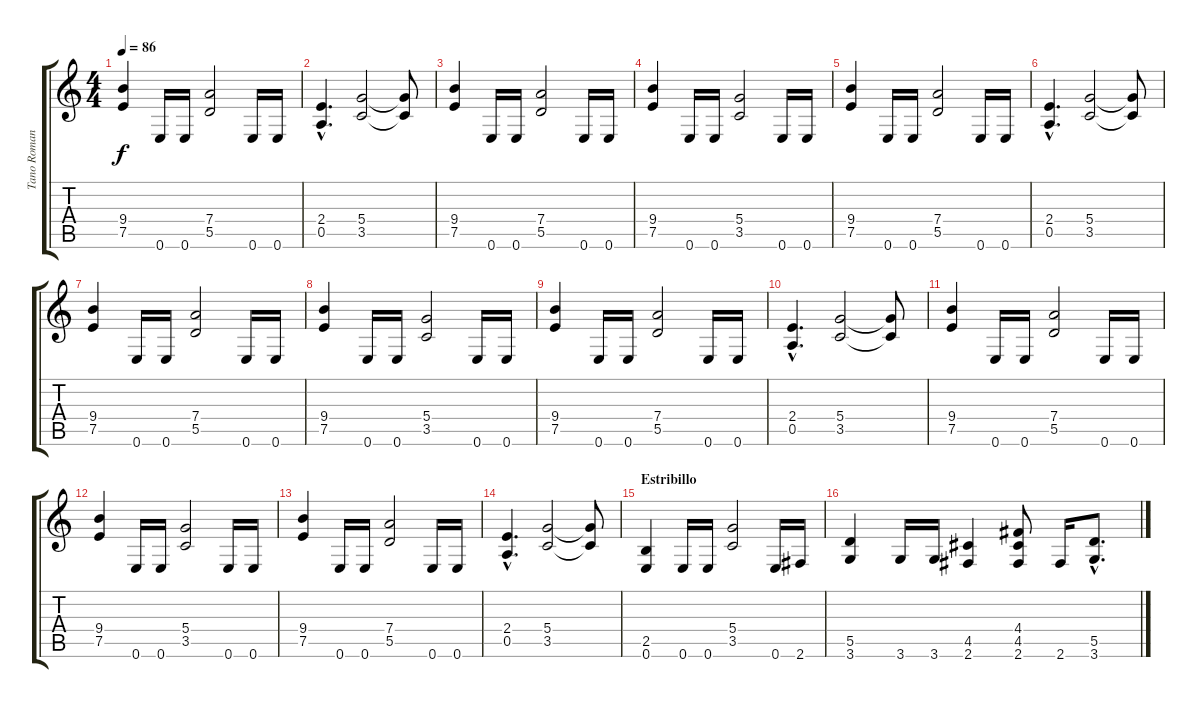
\track ("Tano Romano (Gtr 2)" "Tano Roman") {instrument distortionguitar}
\staff {score tabs}
\tuning (E4 B3 G3 D3 A2 E2) {hide}
\ts (4 4)
\tempo 86
\clef g2
\ks c
(9.4 7.5).4{dy f} 0.6.16 0.6.16 (7.4 5.5).2 0.6.16 0.6.16 |
(2.4{hac} 0.5{hac}).4{d} (5.4 3.5).2 (5.4{t} 3.5{t}).8 |
(9.4 7.5).4 0.6.16 0.6.16 (7.4 5.5).2 0.6.16 0.6.16 |
(9.4 7.5).4 0.6.16 0.6.16 (5.4 3.5).2 0.6.16 0.6.16 |
(9.4 7.5).4 0.6.16 0.6.16 (7.4 5.5).2 0.6.16 0.6.16 |
(2.4{hac} 0.5{hac}).4{d} (5.4 3.5).2 (5.4{t} 3.5{t}).8 |
(9.4 7.5).4 0.6.16 0.6.16 (7.4 5.5).2 0.6.16 0.6.16 |
(9.4 7.5).4 0.6.16 0.6.16 (5.4 3.5).2 0.6.16 0.6.16 |
(9.4 7.5).4 0.6.16 0.6.16 (7.4 5.5).2 0.6.16 0.6.16 |
(2.4{hac} 0.5{hac}).4{d} (5.4 3.5).2 (5.4{t} 3.5{t}).8 |
(9.4 7.5).4 0.6.16 0.6.16 (7.4 5.5).2 0.6.16 0.6.16 |
(9.4 7.5).4 0.6.16 0.6.16 (5.4 3.5).2 0.6.16 0.6.16 |
(9.4 7.5).4 0.6.16 0.6.16 (7.4 5.5).2 0.6.16 0.6.16 |
(2.4{hac} 0.5{hac}).4{d} (5.4 3.5).2 (5.4{t} 3.5{t}).8 |
\section ("" "Estribillo")
(2.5 0.6).4 0.6.16 0.6.16 (5.4 3.5).2 0.6.16 2.6.16 |
(5.5 3.6).4 3.6.16 3.6.16 (4.5 2.6).4 (4.4 4.5 2.6).8 2.6.16 (5.5{hac} 3.6{hac}).8{d}
